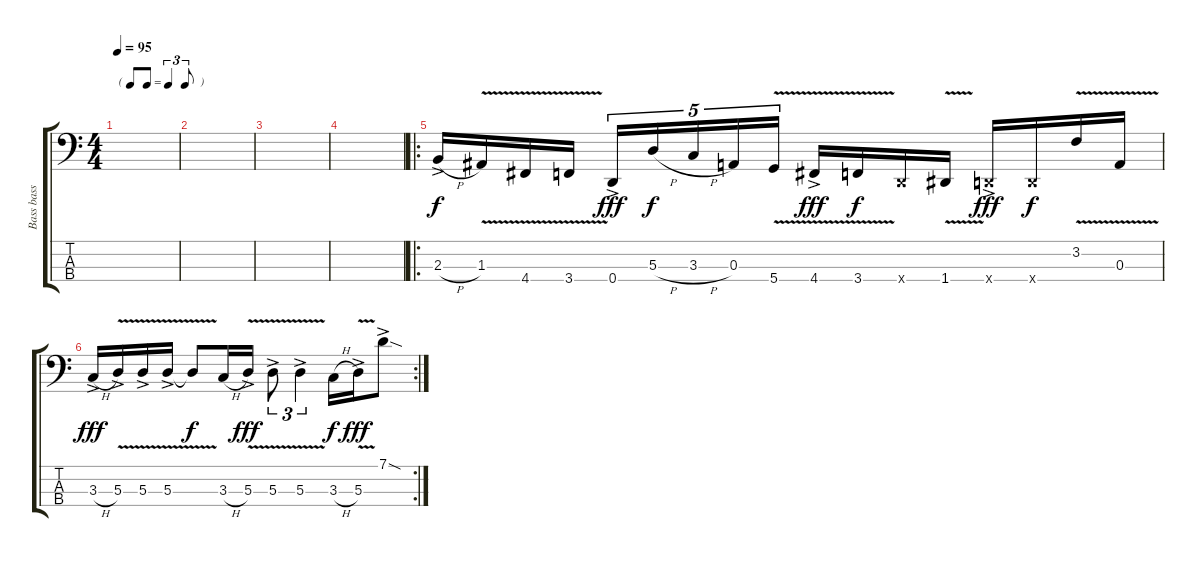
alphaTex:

\track ("Bass bass" "Bass bass") {instrument electricbassfinger}
\staff {score tabs}
\tuning (G2 D2 A1 D1) {hide}
\ts (4 4)
\tf triplet8th
\tempo 95
\clef f4
\ks c
|
|
|
|
\ro
2.3{h ac}.16{balance 0} 1.3{v}.16{dy f} 4.4{v}.16 3.4{v}.16 0.4{ac}.16{tu (5 4) dy fff} 5.3{h}.16{tu (5 4) dy f} 3.3{h}.16{tu (5 4)} 0.3.16{tu (5 4)} 5.4{v}.16{tu (5 4)} 4.4{v ac}.16{dy fff} 3.4{v}.16{dy f} 0.4{x}.16 1.4{v}.16 0.4{ac x}.16{dy fff} 0.4{x}.16{dy f} 3.2{v}.16 0.3{v}.16 |
\rc 2
3.3{h ac}.16{dy fff} 5.3{v ac}.16 5.3{v ac}.16 5.3{v ac}.16 5.3{t}.8{dy f} 3.3{h}.16 5.3{v ac}.16{dy fff} 5.3{v ac}.8{tu (3 2)} 5.3{v ac}.4{tu (3 2)} 3.3{h}.16{dy f} 5.3{v ac}.16{dy fff} 7.1{sod ac}.8
